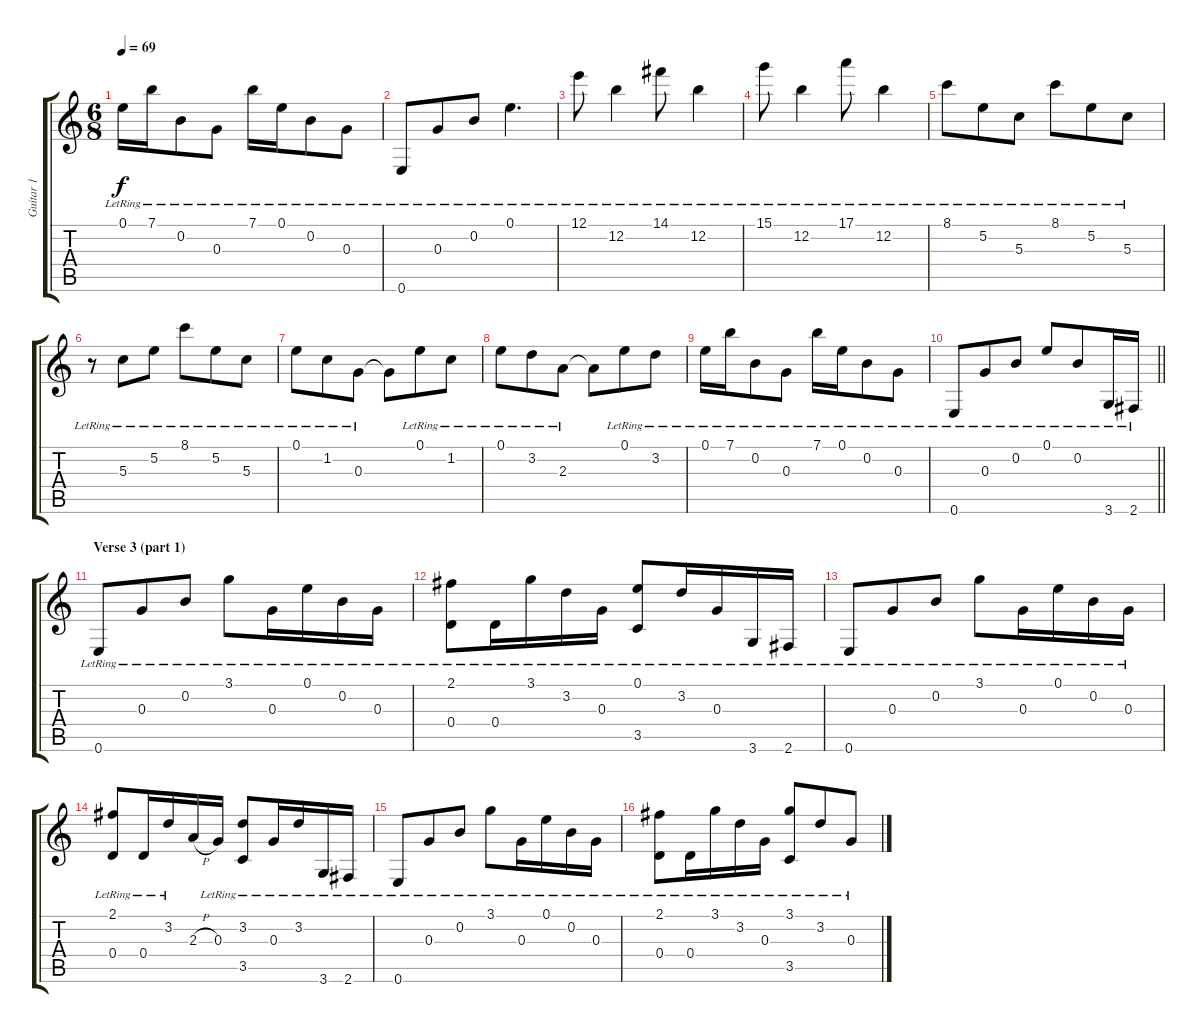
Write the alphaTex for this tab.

\track ("Guitar 1" "Guitar 1") {instrument acousticguitarsteel}
\staff {score tabs}
\tuning (E4 B3 G3 D3 A2 E2) {hide}
\ts (6 8)
\tempo 69
\clef g2
\ks c
0.1{lr}.16{dy f} 7.1{lr}.16 0.2{lr}.8 0.3{lr}.8 7.1{lr}.16 0.1{lr}.16 0.2{lr}.8 0.3{lr}.8 |
0.6{lr}.8 0.3{lr}.8 0.2{lr}.8 0.1{lr}.4{d} |
12.1{lr}.8 12.2{lr}.4 14.1{lr}.8 12.2{lr}.4 |
15.1{lr}.8 12.2{lr}.4 17.1{lr}.8 12.2{lr}.4 |
8.1{lr}.8 5.2{lr}.8 5.3{lr}.8 8.1{lr}.8 5.2{lr}.8 5.3{lr}.8 |
r.8 5.3{lr}.8 5.2{lr}.8 8.1{lr}.8 5.2{lr}.8 5.3{lr}.8 |
0.1{lr}.8 1.2{lr}.8 0.3{lr}.8 0.3{t}.8 0.1{lr}.8 1.2{lr}.8 |
0.1{lr}.8 3.2{lr}.8 2.3{lr}.8 2.3{t}.8 0.1{lr}.8 3.2{lr}.8 |
0.1{lr}.16 7.1{lr}.16 0.2{lr}.8 0.3{lr}.8 7.1{lr}.16 0.1{lr}.16 0.2{lr}.8 0.3{lr}.8 |
\barLineRight lightlight
0.6{lr}.8 0.3{lr}.8 0.2{lr}.8 0.1{lr}.8 0.2{lr}.8 3.6{lr}.16 2.6{lr}.16 |
\section ("" "Verse 3 (part 1)")
0.6{lr}.8 0.3{lr}.8 0.2{lr}.8 3.1{lr}.8 0.3{lr}.16 0.1{lr}.16 0.2{lr}.16 0.3{lr}.16 |
(2.1{lr} 0.4{lr}).8 0.4{lr}.16 3.1{lr}.16 3.2{lr}.16 0.3{lr}.16 (0.1{lr} 3.5{lr}).8 3.2{lr}.16 0.3{lr}.16 3.6{lr}.16 2.6{lr}.16 |
0.6{lr}.8 0.3{lr}.8 0.2{lr}.8 3.1{lr}.8 0.3{lr}.16 0.1{lr}.16 0.2{lr}.16 0.3{lr}.16 |
(2.1{lr} 0.4{lr}).8 0.4{lr}.16 3.2{lr}.16 2.3{h}.16 0.3{lr}.16 (3.2{lr} 3.5{lr}).8 0.3{lr}.16 3.2{lr}.16 3.6{lr}.16 2.6{lr}.16 |
0.6{lr}.8 0.3{lr}.8 0.2{lr}.8 3.1{lr}.8 0.3{lr}.16 0.1{lr}.16 0.2{lr}.16 0.3{lr}.16 |
(2.1{lr} 0.4{lr}).8 0.4{lr}.16 3.1{lr}.16 3.2{lr}.16 0.3{lr}.16 (3.1{lr} 3.5{lr}).8 3.2{lr}.8 0.3{lr}.8
